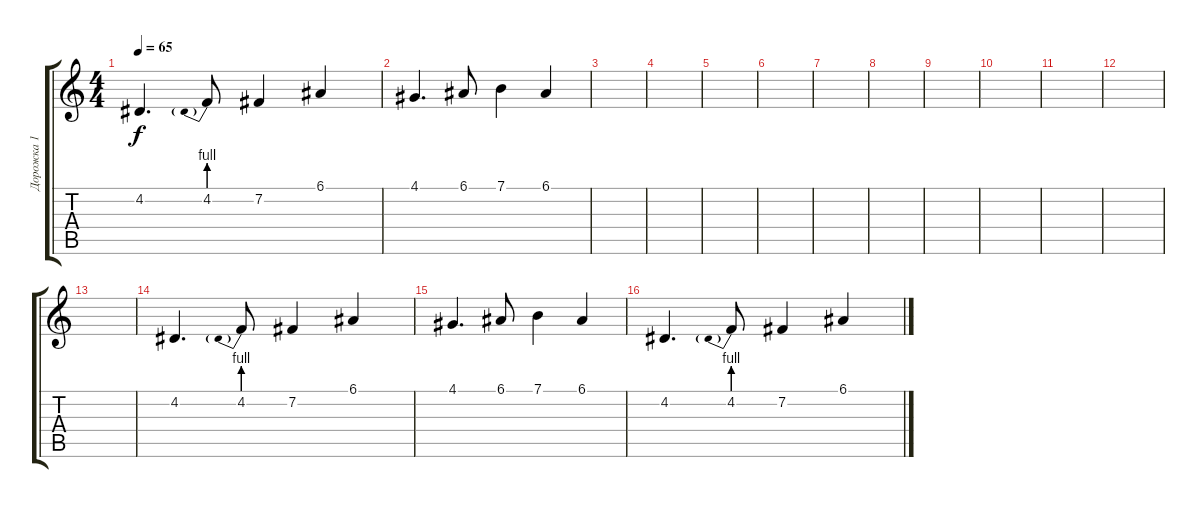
\track ("Дорожка 1" "Дорожка 1") {instrument pad6metallic}
\staff {score tabs}
\tuning (E4 B3 G3 D3 A2 E2) {hide}
\ts (4 4)
\tempo 65
\clef g2
\ks c
4.2.4{d dy f} 4.2{be (prebend 0 4 60 4)}.8 7.2.4 6.1.4 |
4.1.4{d} 6.1.8 7.1.4 6.1.4 |
|
|
|
|
|
|
|
|
|
|
|
4.2.4{d} 4.2{be (prebend 0 4 60 4)}.8 7.2.4 6.1.4 |
4.1.4{d} 6.1.8 7.1.4 6.1.4 |
4.2.4{d} 4.2{be (prebend 0 4 60 4)}.8 7.2.4 6.1.4
